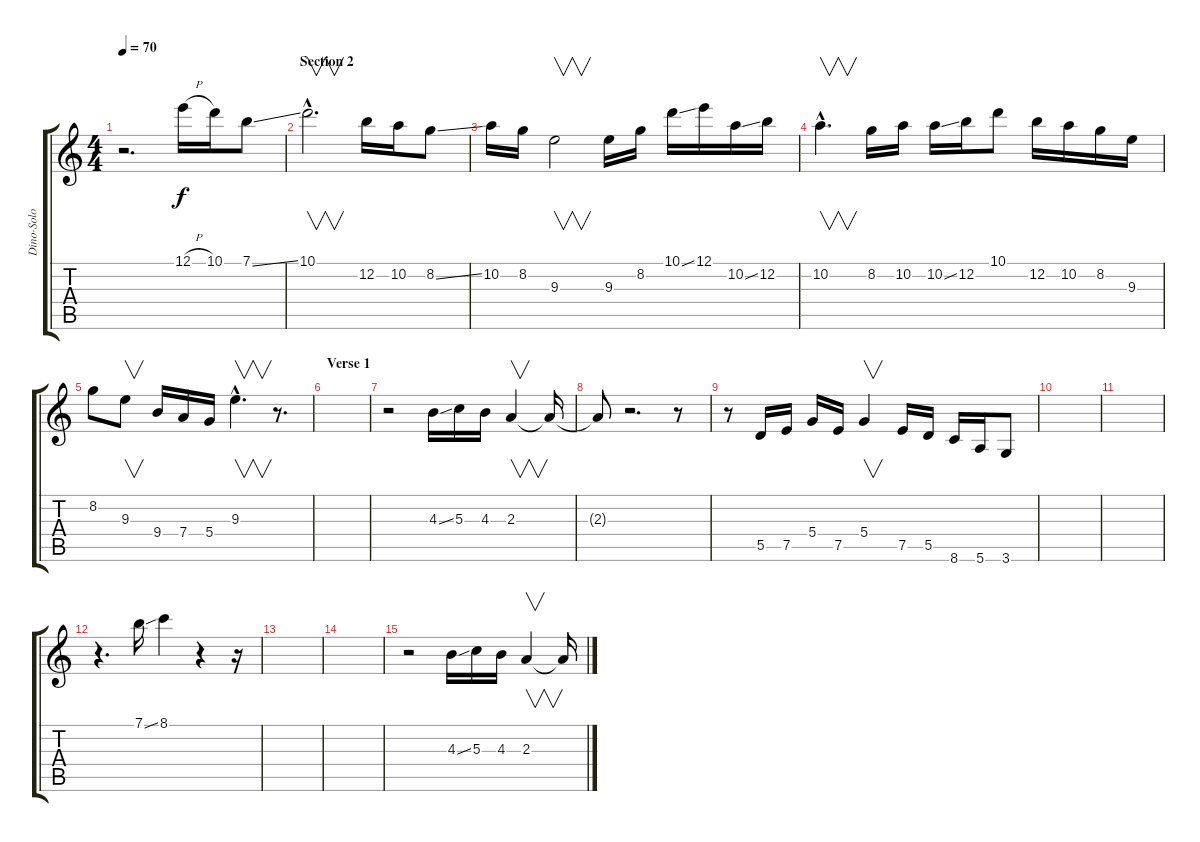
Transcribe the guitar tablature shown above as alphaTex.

\track ("Dino-Solo Guitar" "Dino-Solo ") {instrument electricguitarjazz}
\staff {score tabs}
\tuning (E4 B3 G3 D3 A2 E2) {hide}
\ts (4 4)
\tempo 70
\clef g2
\ks c
r.2{d dy f instrument electricguitarjazz} 12.1{h}.16 10.1.16 7.1{ss}.8 |
\section ("" "Section 2")
10.1{hac}.2{v d} 12.2.16 10.2.16 8.2{ss}.8 |
10.2.16 8.2.16 9.3.2{v} 9.3.16 8.2.16 10.1{ss}.16 12.1.16 10.2{ss}.16 12.2.16 |
10.2{hac}.4{v d} 8.2.16 10.2.16 10.2{ss}.16 12.2.16 10.1.8 12.2.16 10.2.16 8.2.16 9.3.16 |
8.2.8 9.3.8{v} 9.4.16 7.4.16 5.4.16 9.3{hac}.4{v d} r.8{d} |
\section ("" "Verse 1")
|
r.2 4.3{ss}.16 5.3.16 4.3.16 2.3.4{v} 2.3{t}.16 |
2.3{t}.8 r.2{d} r.8 |
r.8 5.5.16 7.5.16 5.4.16 7.5.16 5.4.4{v} 7.5.16 5.5.16 8.6.16 5.6.16 3.6.8 |
|
|
r.4{d} 7.1{ss}.16 8.1.4 r.4 r.16 |
|
|
r.2 4.3{ss}.16 5.3.16 4.3.16 2.3.4{v} 2.3{t}.16
